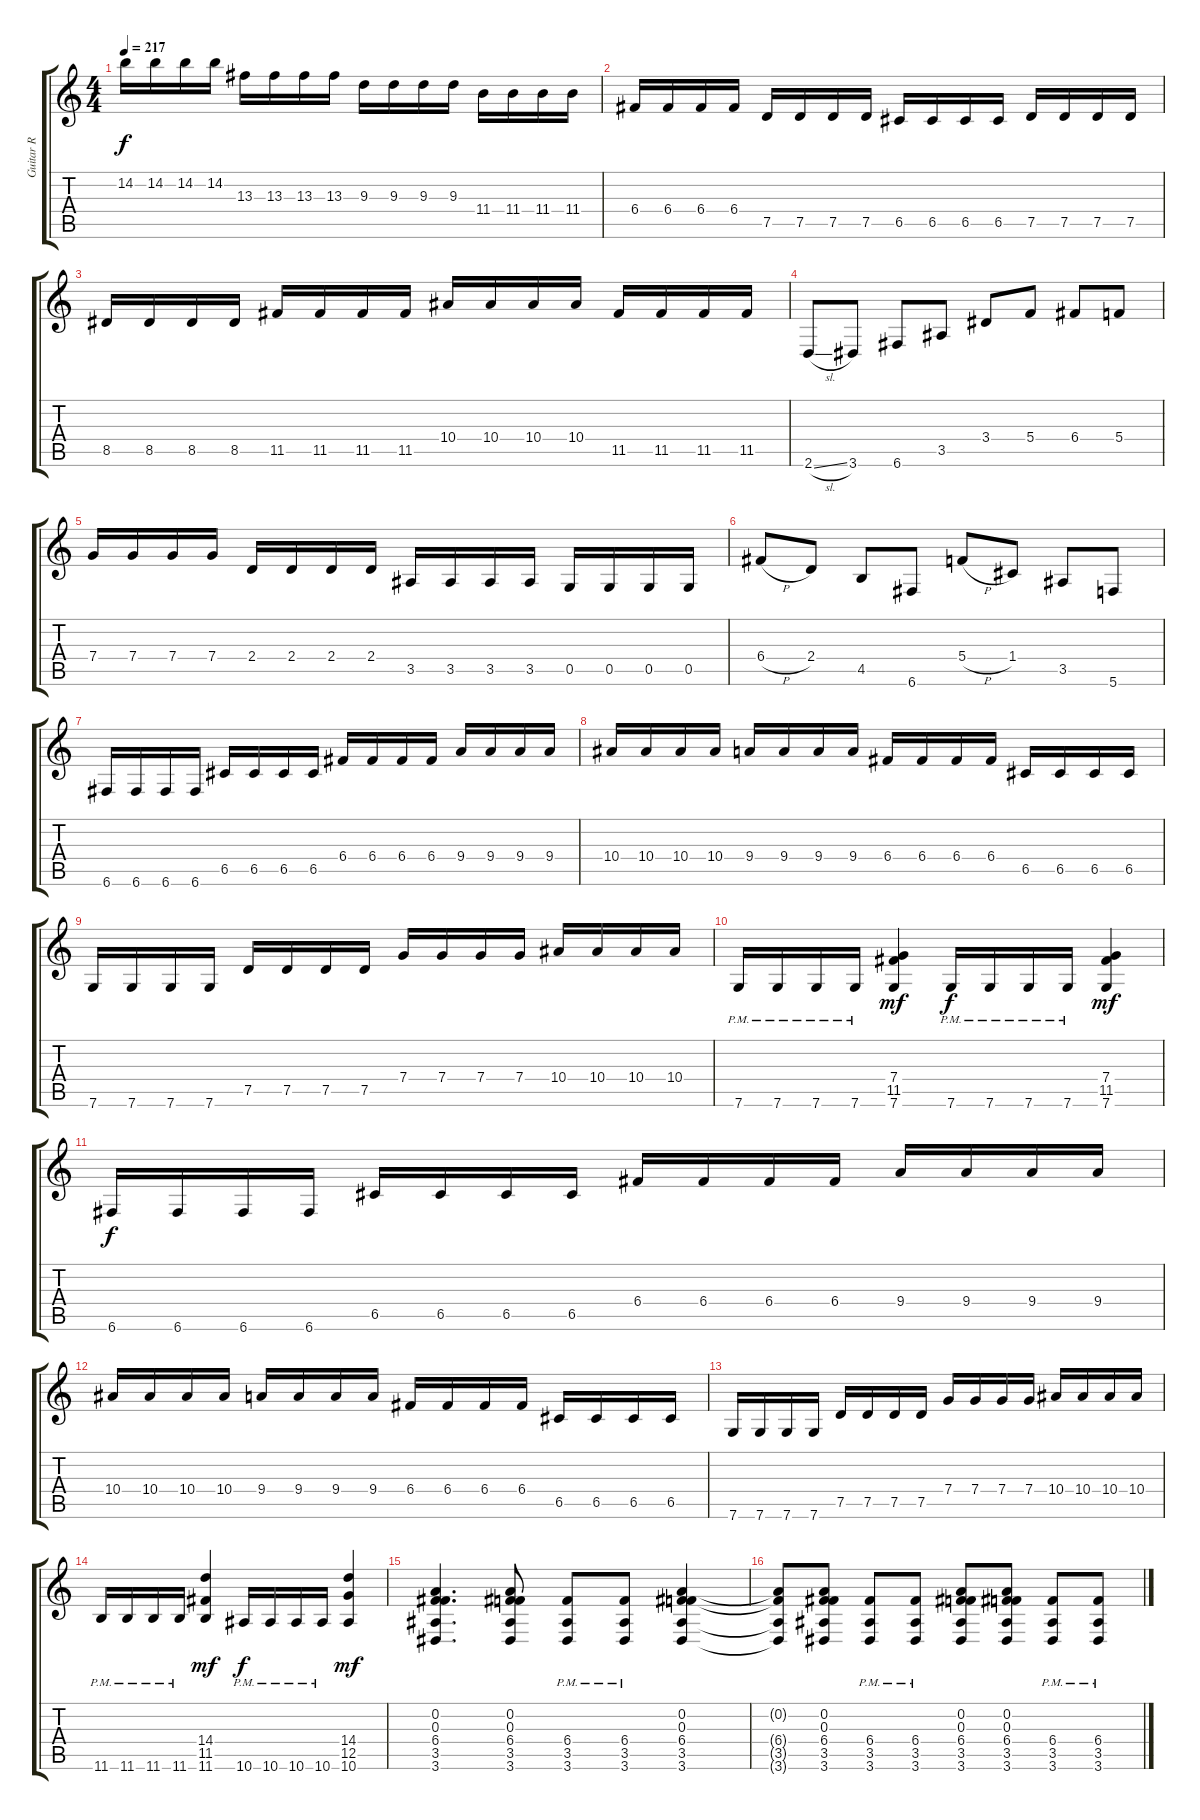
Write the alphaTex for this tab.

\track ("Guitar R" "Guitar R") {instrument distortionguitar}
\staff {score tabs}
\tuning (D4 A3 F3 C3 G2 C2) {hide}
\ts (4 4)
\tempo 217
\clef g2
\ks c
14.2.16{dy f} 14.2.16 14.2.16 14.2.16 13.3.16 13.3.16 13.3.16 13.3.16 9.3.16 9.3.16 9.3.16 9.3.16 11.4.16 11.4.16 11.4.16 11.4.16 |
6.4.16 6.4.16 6.4.16 6.4.16 7.5.16 7.5.16 7.5.16 7.5.16 6.5.16 6.5.16 6.5.16 6.5.16 7.5.16 7.5.16 7.5.16 7.5.16 |
8.5.16 8.5.16 8.5.16 8.5.16 11.5.16 11.5.16 11.5.16 11.5.16 10.4.16 10.4.16 10.4.16 10.4.16 11.5.16 11.5.16 11.5.16 11.5.16 |
2.6{sl}.8 3.6.8 6.6.8 3.5.8 3.4.8 5.4.8 6.4.8 5.4.8 |
7.4.16 7.4.16 7.4.16 7.4.16 2.4.16 2.4.16 2.4.16 2.4.16 3.5.16 3.5.16 3.5.16 3.5.16 0.5.16 0.5.16 0.5.16 0.5.16 |
6.4{h}.8 2.4.8 4.5.8 6.6.8 5.4{h}.8 1.4.8 3.5.8 5.6.8 |
6.6.16 6.6.16 6.6.16 6.6.16 6.5.16 6.5.16 6.5.16 6.5.16 6.4.16 6.4.16 6.4.16 6.4.16 9.4.16 9.4.16 9.4.16 9.4.16 |
10.4.16 10.4.16 10.4.16 10.4.16 9.4.16 9.4.16 9.4.16 9.4.16 6.4.16 6.4.16 6.4.16 6.4.16 6.5.16 6.5.16 6.5.16 6.5.16 |
7.6.16 7.6.16 7.6.16 7.6.16 7.5.16 7.5.16 7.5.16 7.5.16 7.4.16 7.4.16 7.4.16 7.4.16 10.4.16 10.4.16 10.4.16 10.4.16 |
7.6{pm}.16 7.6{pm}.16 7.6{pm}.16 7.6{pm}.16 (7.4 11.5 7.6).4{dy mf} 7.6{pm}.16{dy f} 7.6{pm}.16 7.6{pm}.16 7.6{pm}.16 (7.4 11.5 7.6).4{dy mf} |
6.6.16{dy f} 6.6.16 6.6.16 6.6.16 6.5.16 6.5.16 6.5.16 6.5.16 6.4.16 6.4.16 6.4.16 6.4.16 9.4.16 9.4.16 9.4.16 9.4.16 |
10.4.16 10.4.16 10.4.16 10.4.16 9.4.16 9.4.16 9.4.16 9.4.16 6.4.16 6.4.16 6.4.16 6.4.16 6.5.16 6.5.16 6.5.16 6.5.16 |
7.6.16 7.6.16 7.6.16 7.6.16 7.5.16 7.5.16 7.5.16 7.5.16 7.4.16 7.4.16 7.4.16 7.4.16 10.4.16 10.4.16 10.4.16 10.4.16 |
11.6{pm}.16 11.6{pm}.16 11.6{pm}.16 11.6{pm}.16 (14.4 11.5 11.6).4{dy mf} 10.6{pm}.16{dy f} 10.6{pm}.16 10.6{pm}.16 10.6{pm}.16 (14.4 12.5 10.6).4{dy mf} |
(0.2 0.3 6.4 3.5 3.6).4{d} (0.2 0.3 6.4 3.5 3.6).8 (6.4{pm} 3.5{pm} 3.6{pm}).8 (6.4{pm} 3.5{pm} 3.6{pm}).8 (0.2 0.3 6.4 3.5 3.6).4 |
(0.2{t} 6.4{t} 3.5{t} 3.6{t}).8 (0.2 0.3 6.4 3.5 3.6).8 (6.4{pm} 3.5{pm} 3.6{pm}).8 (6.4{pm} 3.5{pm} 3.6{pm}).8 (0.2 0.3 6.4 3.5 3.6).8 (0.2 0.3 6.4 3.5 3.6).8 (6.4{pm} 3.5{pm} 3.6{pm}).8 (6.4{pm} 3.5{pm} 3.6{pm}).8
